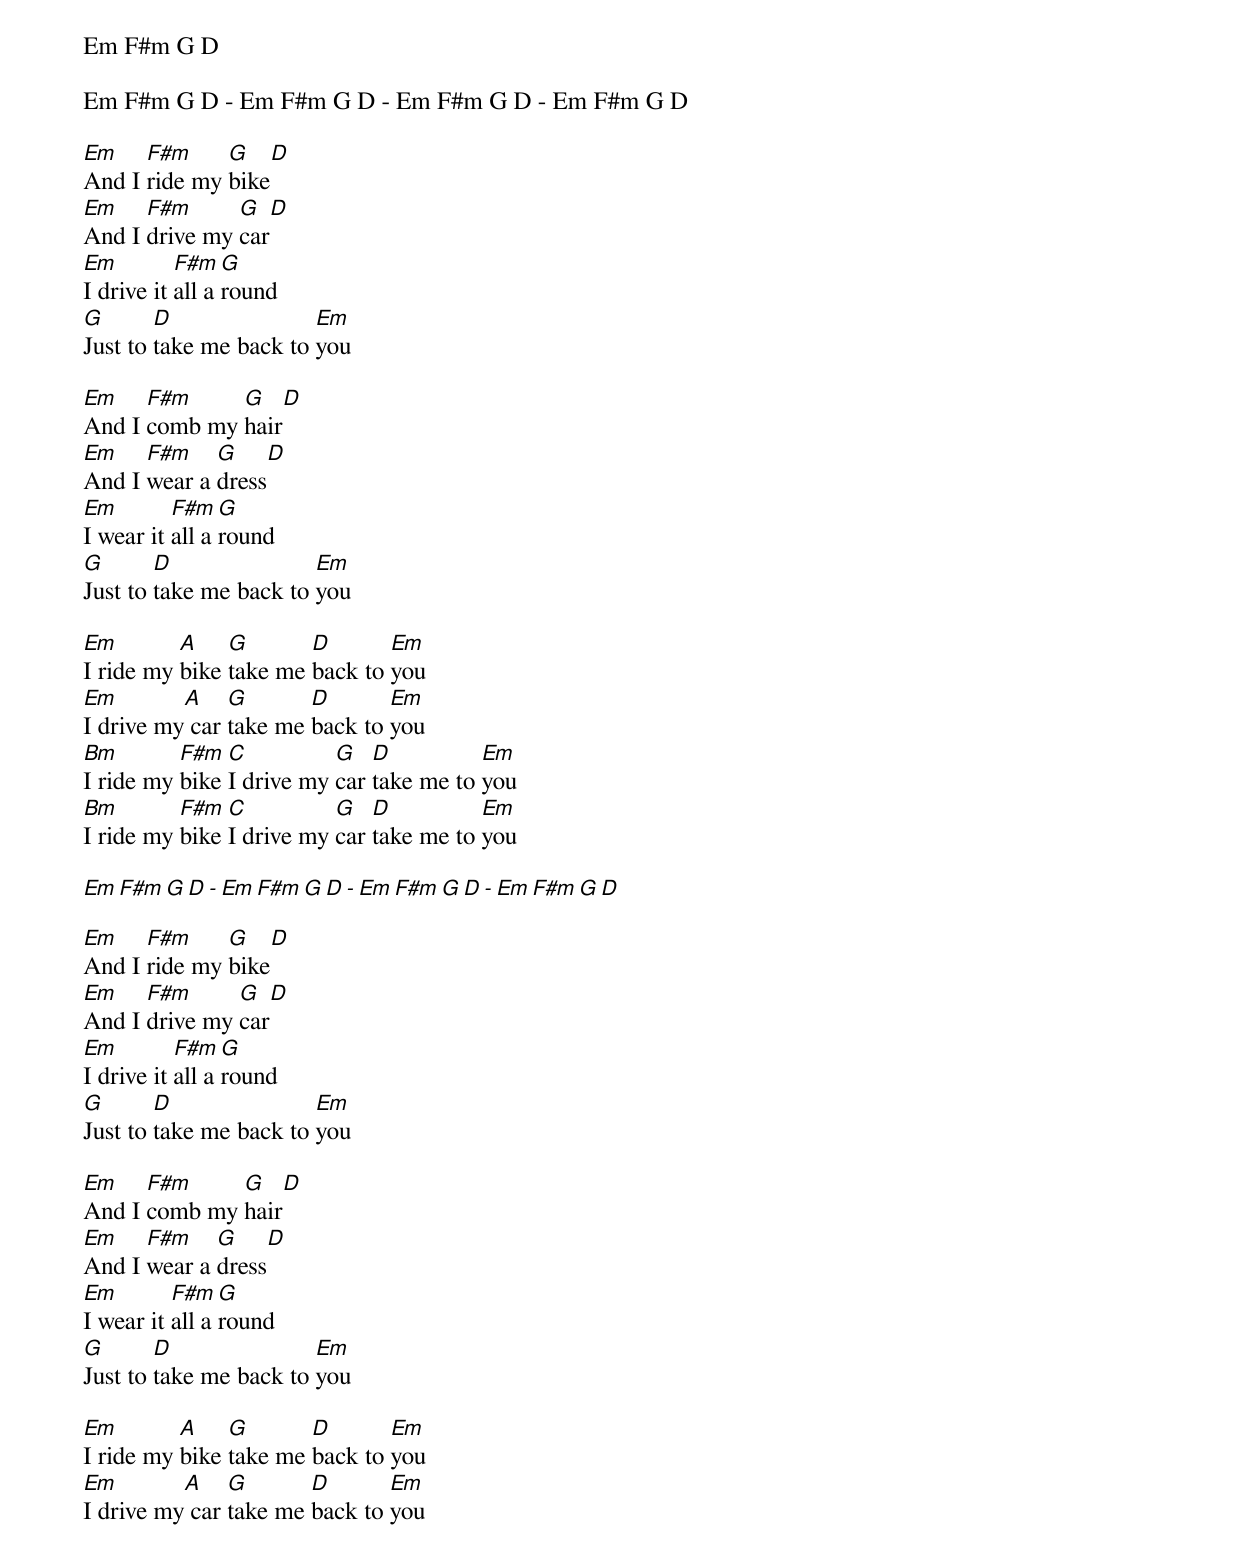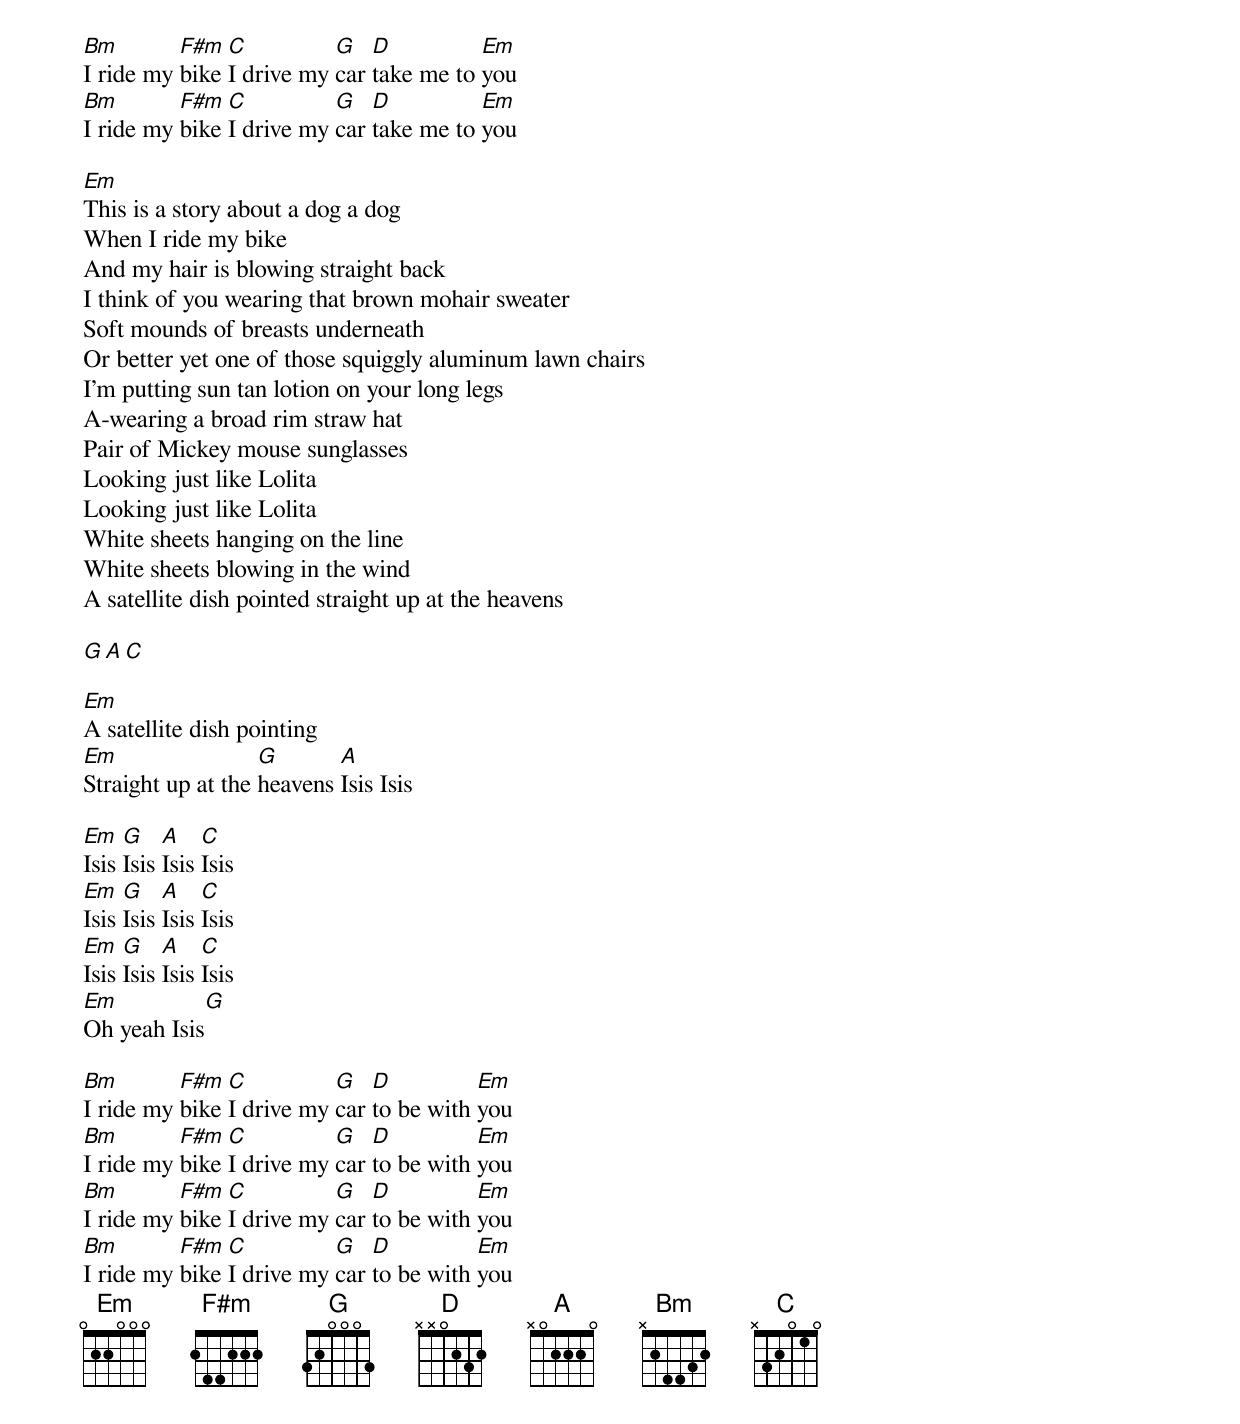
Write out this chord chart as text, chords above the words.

Em F#m G D

Em F#m G D - Em F#m G D - Em F#m G D - Em F#m G D

Em    F#m     G   D
And I ride my bike
Em    F#m      G  D
And I drive my car
Em         F#m  G
I drive it all around
G       D               Em
Just to take me back to you

Em    F#m     G   D
And I comb my hair
Em    F#m    G    D
And I wear a dress
Em        F#m  G
I wear it all around
G       D               Em
Just to take me back to you

Em        A    G       D       Em
I ride my bike take me back to you
Em        A    G       D       Em
I drive my car take me back to you
Bm        F#m  C          G   D          Em
I ride my bike I drive my car take me to you
Bm        F#m  C          G   D          Em
I ride my bike I drive my car take me to you

Em F#m G D - Em F#m G D - Em F#m G D - Em F#m G D

Em    F#m     G   D
And I ride my bike
Em    F#m      G  D
And I drive my car
Em         F#m  G
I drive it all around
G       D               Em
Just to take me back to you

Em    F#m     G   D
And I comb my hair
Em    F#m    G    D
And I wear a dress
Em        F#m  G
I wear it all around
G       D               Em
Just to take me back to you

Em        A    G       D       Em
I ride my bike take me back to you
Em        A    G       D       Em
I drive my car take me back to you
Bm        F#m  C          G   D          Em
I ride my bike I drive my car take me to you
Bm        F#m  C          G   D          Em
I ride my bike I drive my car take me to you

Em
This is a story about a dog a dog
When I ride my bike
And my hair is blowing straight back
I think of you wearing that brown mohair sweater
Soft mounds of breasts underneath
Or better yet one of those squiggly aluminum lawn chairs
I'm putting sun tan lotion on your long legs
A-wearing a broad rim straw hat
Pair of Mickey mouse sunglasses
Looking just like Lolita
Looking just like Lolita
White sheets hanging on the line
White sheets blowing in the wind
A satellite dish pointed straight up at the heavens

G A C

Em
A satellite dish pointing
Em                 G       A
Straight up at the heavens Isis Isis

Em   G    A    C
Isis Isis Isis Isis
Em   G    A    C
Isis Isis Isis Isis
Em   G    A    C
Isis Isis Isis Isis
Em          G
Oh yeah Isis

Bm        F#m  C          G   D          Em
I ride my bike I drive my car to be with you
Bm        F#m  C          G   D          Em
I ride my bike I drive my car to be with you
Bm        F#m  C          G   D          Em
I ride my bike I drive my car to be with you
Bm        F#m  C          G   D          Em
I ride my bike I drive my car to be with you
